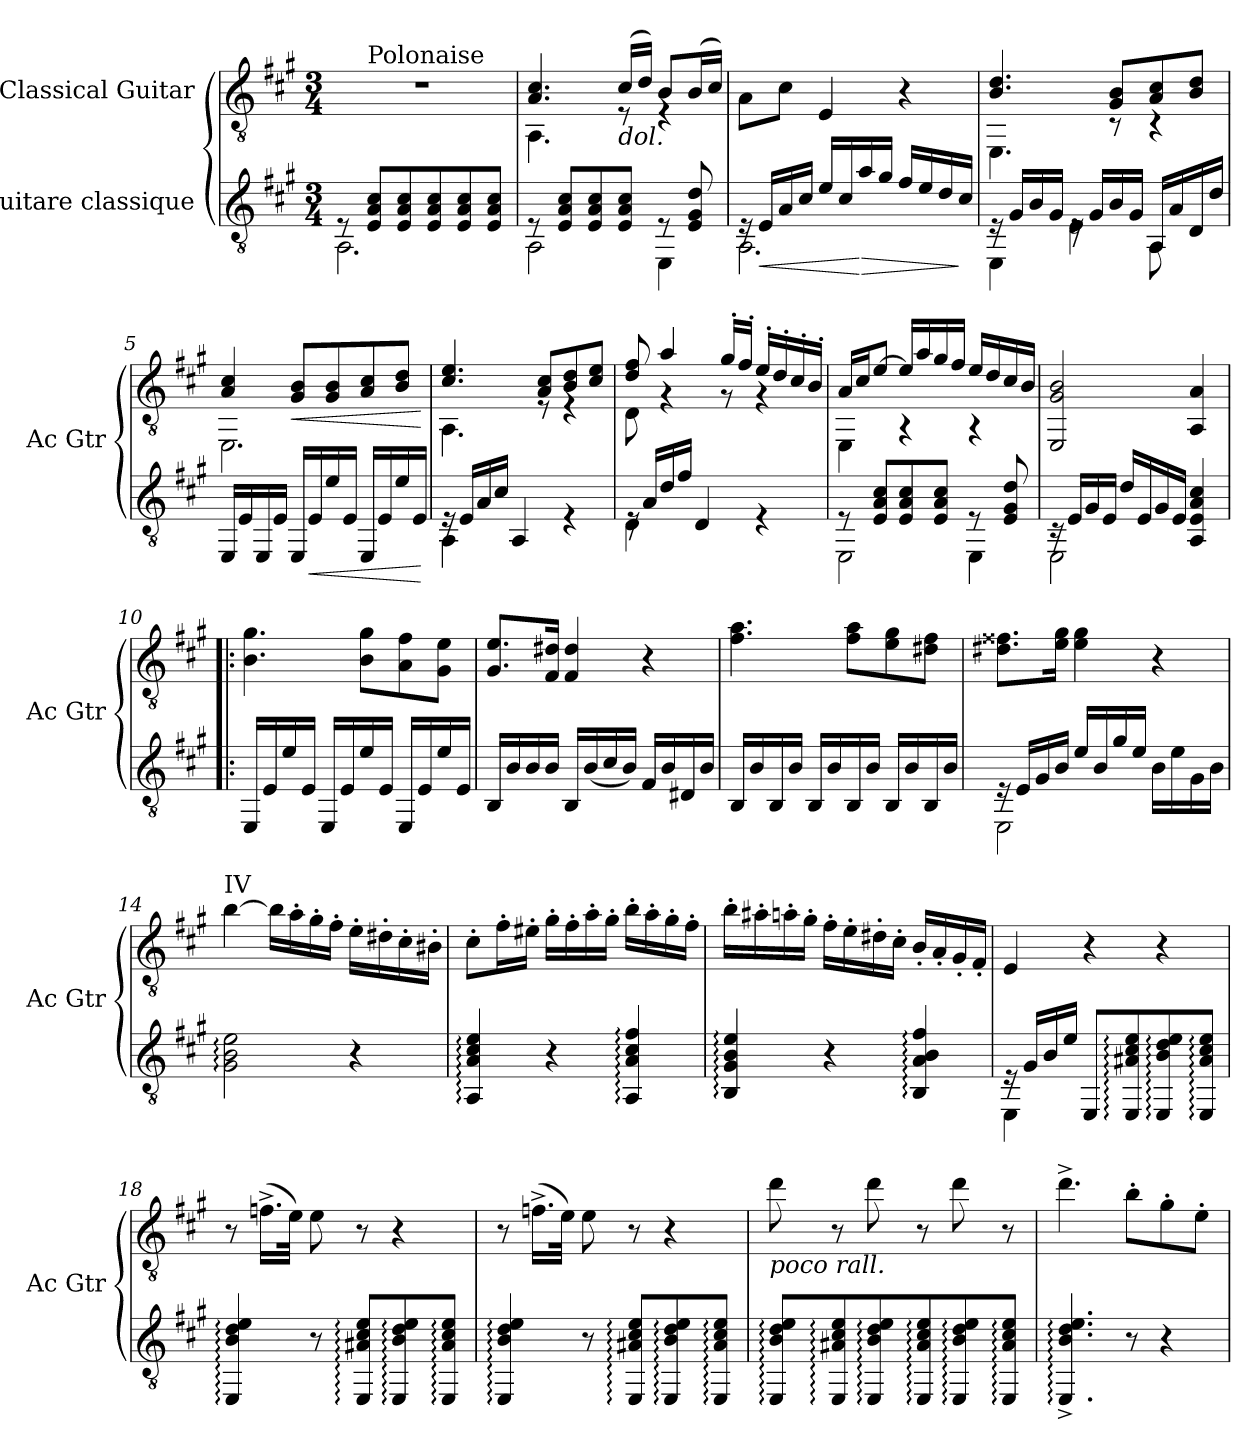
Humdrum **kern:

**kern	**dynam	**kern	**dynam
*part2	*part2	*part1	*part1
*staff2	*staff2	*staff1	*staff1
*I"Guitare classique	*	*I"Classical Guitar	*
*	*	*I'Ac Gtr	*
*clefGv2	*	*clefGv2	*
*k[f#c#g#]	*	*k[f#c#g#]	*
*M3/4	*	*M3/4	*
*MM80	*	*MM80	*
=1	=1	=1	=1
*^	*	*	*
*	*	*	*^	*
8rE	2.AA\	.	2.r	8ryy	.
!	!	!	!	!LO:TX:a:t=Polonaise	!
8E/ 8A/ 8c#/L	.	.	.	2ryy	.
8E/ 8A/ 8c#/	.	.	.	.	.
8E/ 8A/ 8c#/	.	.	.	.	.
8E/ 8A/ 8c#/	.	.	.	.	.
8E/ 8A/ 8c#/J	.	.	.	8ryy	.
=2	=2	=2	=2	=2	=2
8rE	2AA\	.	4.A/ 4.c#/	4.AA\	.
8E/ 8A/ 8c#/L	.	.	.	.	.
8E/ 8A/ 8c#/	.	.	.	.	.
!	!	!	!LO:TX:b:i:t=dol.	!	!
8E/ 8A/ 8c#/J	.	.	(<16c#/LL	8rE	.
.	.	.	16d/JJ)	.	.
8rE	4EE\	.	8B/L	4rE	.
8E/ 8G#/ 8d/	.	.	(<16B/L	.	.
.	.	.	16c#/JJ)	.	.
*	*	*	*v	*v	*
=3	=3	=3	=3	=3
16rE	2.AA\	.	8A\L	.
!	!	!LO:HP:b	!	!
16E/LL	.	<	.	.
16A/	.	.	8c#\J	.
16c#/JJ	.	.	.	.
16e/LL	.	.	4E/	.
16c#/	.	.	.	.
!	!	!LO:HP:n=1:b	!	!
16a/	.	[ >	.	.
16g#/JJ	.	.	.	.
16f#/LL	.	.	4r	.
16e/	.	.	.	.
16d/	.	.	.	.
16c#/JJ	.	]	.	.
=4	=4	=4	=4	=4
*	*	*	*^	*
16rE	4EE\	.	4.B/ 4.d/	4.EE\	.
16G#/LL	.	.	.	.	.
16B/	.	.	.	.	.
16G#/JJ	.	.	.	.	.
16rE	4E\	.	.	.	.
16G#/LL	.	.	.	.	.
16B/	.	.	8G#/ 8B/L	8rC	.
16G#/JJ	.	.	.	.	.
16AA/LL	8AA\	.	8A/ 8c#/	4rC	.
16A/	.	.	.	.	.
16D/	8rCyy	.	8B/ 8d/J	.	.
16d/JJ	.	.	.	.	.
*v	*v	*	*	*	*
=5	=5	=5	=5	=5
16EE/LL	.	4A/ 4c#/	2.EE\	.
16E/	.	.	.	.
16EE/	.	.	.	.
16E/JJ	.	.	.	.
!	!	!	!	!LO:HP:b
16EE/LL	.	8G#/ 8B/L	.	<
!	!LO:HP:b	!	!	!
16E/	<	.	.	.
16e/	.	8G#/ 8B/	.	.
16E/JJ	.	.	.	.
16EE/LL	.	8A/ 8c#/	.	.
16E/	.	.	.	.
16e/	.	8B/ 8d/J	.	.
16E/JJ	.	.	.	.
*	*	*v	*v	*
.	[	.	[
!!LO:LB:g=z
=6	=6	=6	=6
*^	*	*^	*
16rE	4AA\	.	4.c#/ 4.e/	4.AA\	.
16E/LL	.	.	.	.	.
16A/	.	.	.	.	.
16c#/JJ	.	.	.	.	.
4AA/	4rFFyy	.	.	.	.
.	.	.	8A/ 8c#/L	8rE	.
4rE	4rAAyy	.	8B/ 8d/	4rE	.
.	.	.	8c#/ 8e/J	.	.
=7	=7	=7	=7	=7	=7
16rE	4D\	.	8d/ 8f#/	8D\	.
16A/LL	.	.	.	.	.
16d/	.	.	4a/	4rG	.
16f#/JJ	.	.	.	.	.
4D/	4rCyy	.	.	.	.
.	.	.	16g#'/LL	8rG	.
.	.	.	16f#'/JJ	.	.
4rE	4rEyy	.	16e'/LL	4rG	.
.	.	.	16d'/	.	.
.	.	.	16c#'/	.	.
.	.	.	16B'/JJ	.	.
=8	=8	=8	=8	=8	=8
8rE	2EE\	.	16A/LL	4EE\	.
.	.	.	16c#/J	.	.
8E/ 8A/ 8c#/L	.	.	[8e/J	.	.
8E/ 8A/ 8c#/	.	.	16e/LL]	4r	.
.	.	.	16a/	.	.
8E/ 8A/ 8c#/J	.	.	16g#/	.	.
.	.	.	16f#/JJ	.	.
8rE	4EE\	.	16e/LL	4r	.
.	.	.	16d/	.	.
8E/ 8G#/ 8d/	.	.	16c#/	.	.
.	.	.	16B/JJ	.	.
*	*	*	*v	*v	*
=9	=9	=9	=9	=9
16rC	2EE\	.	2EE/ 2G#/ 2B/	.
16E/LL	.	.	.	.
16G#/	.	.	.	.
16E/JJ	.	.	.	.
16d/LL	.	.	.	.
16E/	.	.	.	.
16G#/	.	.	.	.
16E/JJ	.	.	.	.
4AA/ 4E/ 4A/ 4c#/	4rFFyy	.	4AA/ 4A/	.
=10!|:	=10!|:	=10!|:	=10!|:	=10!|:
*v	*v	*	*	*
16EE/LL	.	4.B\ 4.g#\	.
16E/	.	.	.
16e/	.	.	.
16E/JJ	.	.	.
16EE/LL	.	.	.
16E/	.	.	.
16e/	.	8B\ 8g#\L	.
16E/JJ	.	.	.
16EE/LL	.	8A\ 8f#\	.
16E/	.	.	.
16e/	.	8G#\ 8e\J	.
16E/JJ	.	.	.
!!LO:LB:g=z
=11	=11	=11	=11
16BB/LL	.	8.G#/ 8.e/L	.
16B/	.	.	.
16B/	.	.	.
16B/JJ	.	16F#/ 16d#X/Jk	.
16BB/LL	.	4F#/ 4d#/	.
(<16B/	.	.	.
16c#/	.	.	.
16B/JJ)	.	.	.
16F#/LL	.	4r	.
16B/	.	.	.
16D#X/	.	.	.
16B/JJ	.	.	.
=12	=12	=12	=12
16BB/LL	.	4.f#\ 4.a\	.
16B/	.	.	.
16BB/	.	.	.
16B/JJ	.	.	.
16BB/LL	.	.	.
16B/	.	.	.
16BB/	.	8f#\ 8a\L	.
16B/JJ	.	.	.
16BB/LL	.	8e\ 8g#\	.
16B/	.	.	.
16BB/	.	8d#X\ 8f#\J	.
16B/JJ	.	.	.
=13	=13	=13	=13
*^	*	*	*
16rE	2EE\	.	8.d#X\ 8.f##X\L	.
16E/LL	.	.	.	.
16G#/	.	.	.	.
16B/JJ	.	.	16e\ 16g#\Jk	.
16e/LL	.	.	4e\ 4g#\	.
16B/	.	.	.	.
16g#/	.	.	.	.
16e/JJ	.	.	.	.
16B\LL	4rEyy	.	4r	.
16e\	.	.	.	.
16G#\	.	.	.	.
16B\JJ	.	.	.	.
*v	*v	*	*	*
=14	=14	=14	=14
!	!	!LO:TX:a:t=IV	!
2G#\: 2B\: 2e\:	.	[4b\	.
.	.	16b\LL]	.
.	.	16a'\	.
.	.	16g#'\	.
.	.	16f#'\JJ	.
4r	.	16e'\LL	.
.	.	16d#X'\	.
.	.	16c#'\	.
.	.	16B#X'\JJ	.
!!LO:LB:g=z
=15	=15	=15	=15
4AA/: 4A/: 4c#/: 4e/:	.	8c#'\L	.
.	.	16f#'\L	.
.	.	16e#X'\JJ	.
4r	.	16g#'\LL	.
.	.	16f#'\	.
.	.	16a'\	.
.	.	16g#'\JJ	.
4AA/: 4A/: 4c#/: 4f#/:	.	16b'\LL	.
.	.	16a'\	.
.	.	16g#'\	.
.	.	16f#'\JJ	.
=16	=16	=16	=16
4BB/: 4G#/: 4B/: 4e/:	.	16b'\LL	.
.	.	16a#X'\	.
.	.	16an'\	.
.	.	16g#'\JJ	.
4r	.	16f#'\LL	.
.	.	16e'\	.
.	.	16d#X'\	.
.	.	16c#'\JJ	.
4BB/: 4A/: 4B/: 4f#/:	.	16B'/LL	.
.	.	16A'/	.
.	.	16G#'/	.
.	.	16F#'/JJ	.
=17	=17	=17	=17
*^	*	*	*
16rE	4EE\	.	4E/	.
16G#/LL	.	.	.	.
16B/	.	.	.	.
16e/JJ	.	.	.	.
8EE/L	4rDDyy	.	4r	.
8EE/: 8A#X/: 8c#/: 8e/:	.	.	.	.
8EE/: 8B/: 8d/: 8e/:	4rDDyy	.	4r	.
8EE/: 8A#/: 8c#/: 8e/:J	.	.	.	.
*v	*v	*	*	*
=18	=18	=18	=18
4EE/: 4B/: 4d/: 4e/:	.	8r	.
.	.	(>16.fn^\LL	.
.	.	32e\JJk)	.
8r	.	8e\	.
8EE/: 8A#X/: 8c#/: 8e/:L	.	8r	.
8EE/: 8B/: 8d/: 8e/:	.	4r	.
8EE/: 8A#/: 8c#/: 8e/:J	.	.	.
!!LO:PB:g=z
=19	=19	=19	=19
4EE/: 4B/: 4d/: 4e/:	.	8r	.
.	.	(>16.fn^\LL	.
.	.	32e\JJk)	.
8r	.	8e\	.
8EE/: 8A#X/: 8c#/: 8e/:L	.	8r	.
8EE/: 8B/: 8d/: 8e/:	.	4r	.
8EE/: 8A#/: 8c#/: 8e/:J	.	.	.
=20	=20	=20	=20
!	!	!LO:TX:b:i:t=poco rall.	!
8EE/: 8B/: 8d/: 8e/:L	.	8dd\	.
8EE/: 8A#X/: 8c#/: 8e/:	.	8r	.
8EE/: 8B/: 8d/: 8e/:	.	8dd\	.
8EE/: 8A#/: 8c#/: 8e/:	.	8r	.
8EE/: 8B/: 8d/: 8e/:	.	8dd\	.
8EE/: 8A#/: 8c#/: 8e/:J	.	8r	.
=21	=21	=21	=21
4.EE/:^ 4.B/:^ 4.d/:^ 4.e/:^	.	4.dd^\	.
8r	.	8b'\L	.
4r	.	8g#'\	.
.	.	8e'\J	.
=	=	=	=
*-	*-	*-	*-
